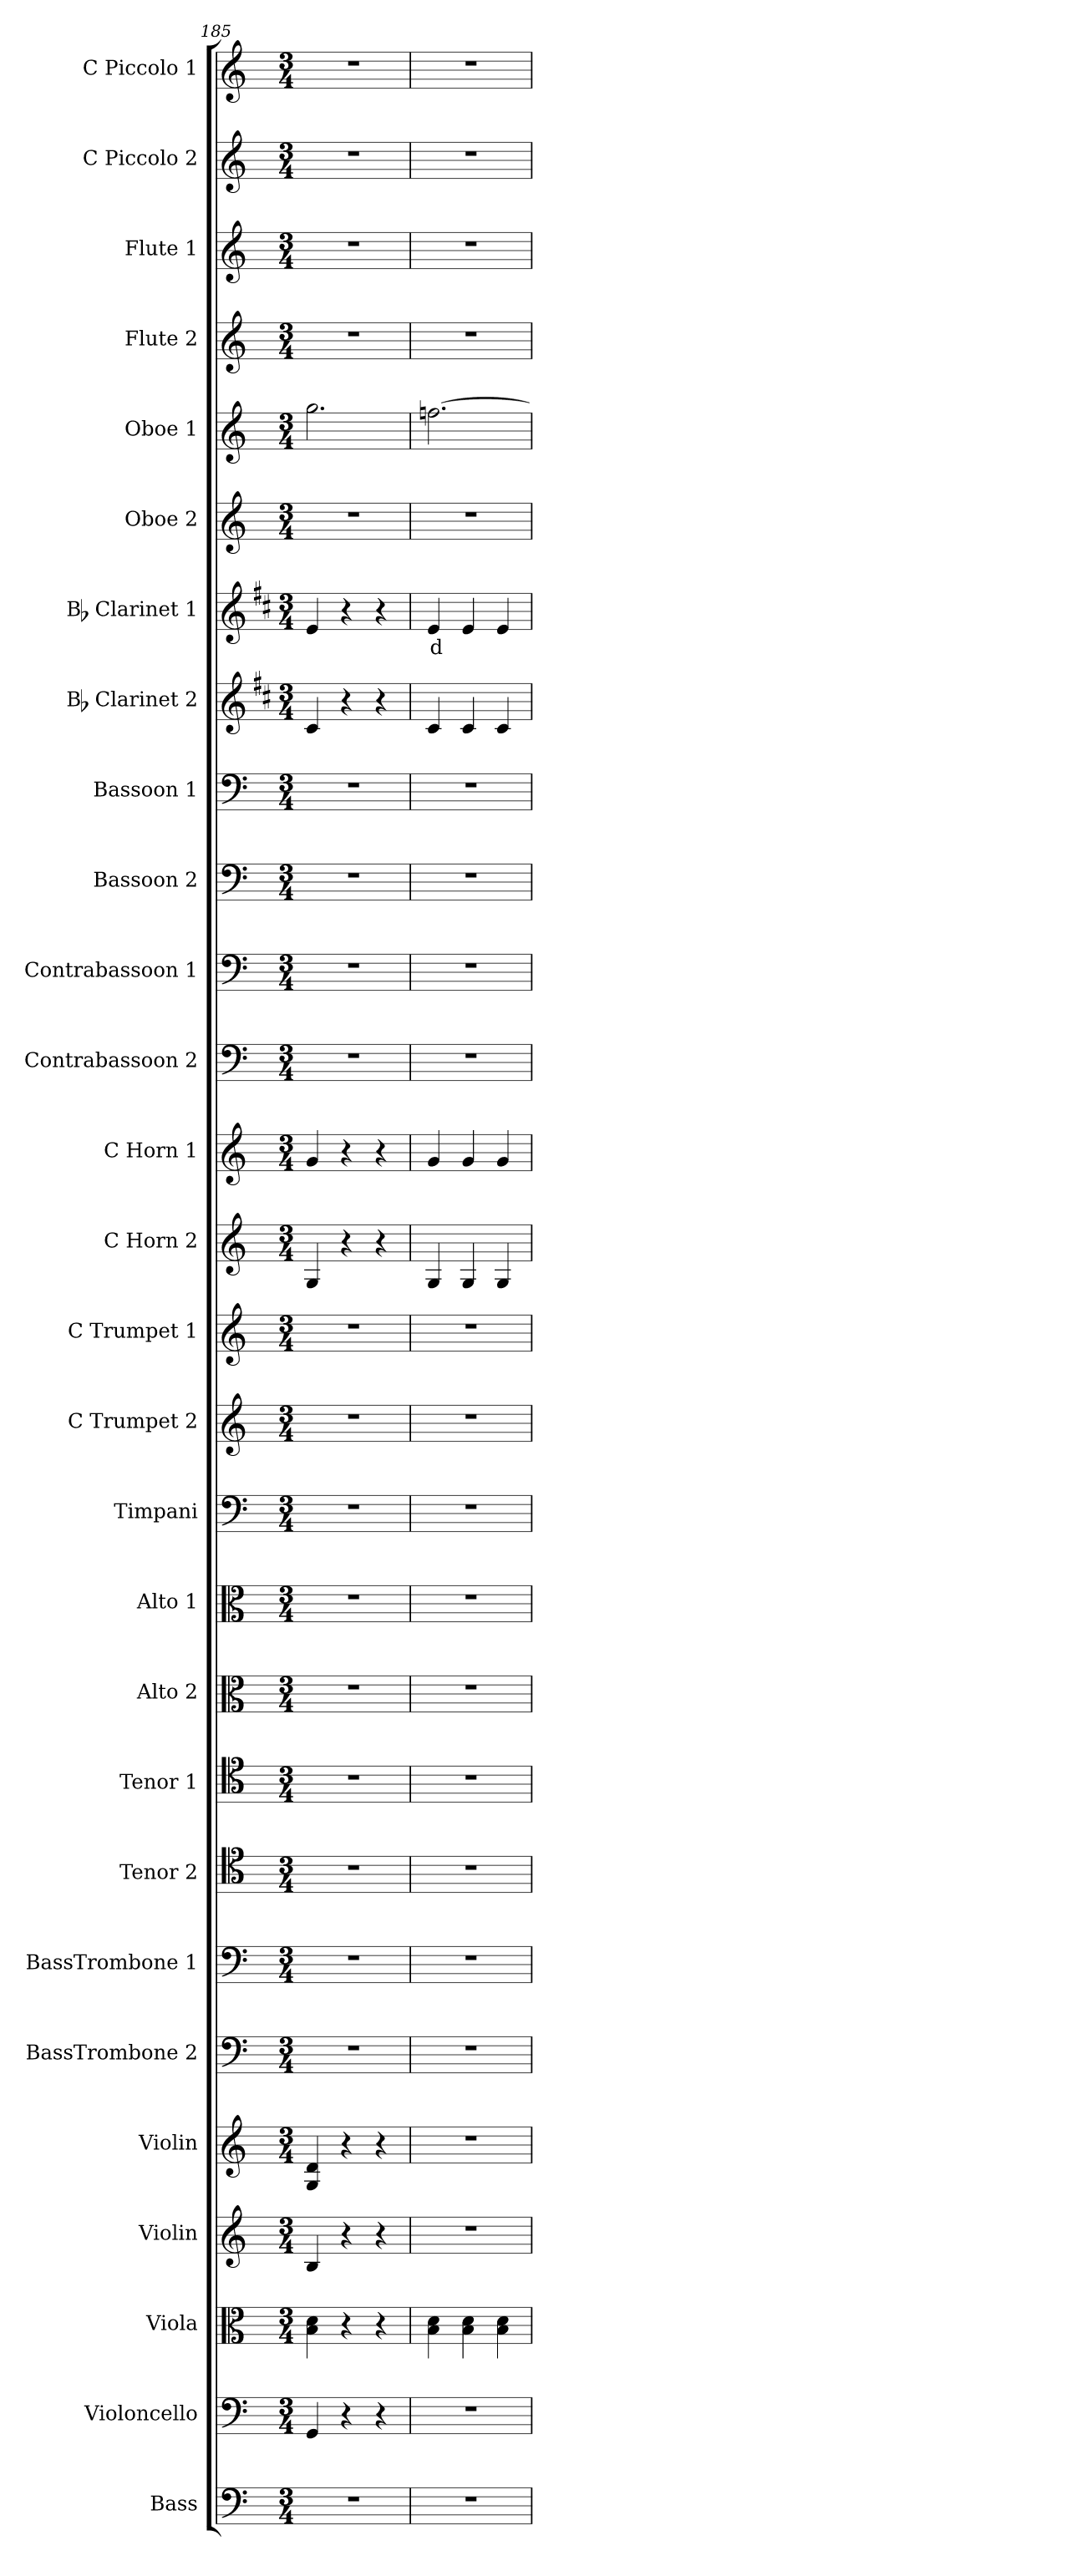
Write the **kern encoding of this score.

**kern	**kern	**kern	**kern	**kern	**kern	**kern	**kern	**kern	**kern	**kern	**kern	**kern	**kern	**kern	**kern	**kern	**kern	**kern	**kern	**kern	**kern	**text	**kern	**kern	**kern	**kern	**kern	**kern
*part28	*part27	*part26	*part25	*part24	*part23	*part22	*part21	*part20	*part19	*part18	*part17	*part16	*part15	*part14	*part13	*part12	*part11	*part10	*part9	*part8	*part7	*part7	*part6	*part5	*part4	*part3	*part2	*part1
*staff28	*staff27	*staff26	*staff25	*staff24	*staff23	*staff22	*staff21	*staff20	*staff19	*staff18	*staff17	*staff16	*staff15	*staff14	*staff13	*staff12	*staff11	*staff10	*staff9	*staff8	*staff7	*staff7	*staff6	*staff5	*staff4	*staff3	*staff2	*staff1
*I"Bass	*I"Violoncello	*I"Viola	*I"Violin	*I"Violin	*I"BassTrombone 2	*I"BassTrombone 1	*I"Tenor 2	*I"Tenor 1	*I"Alto 2	*I"Alto 1	*I"Timpani	*I"C Trumpet 2	*I"C Trumpet 1	*I"C Horn 2	*I"C Horn 1	*I"Contrabassoon 2	*I"Contrabassoon 1	*I"Bassoon 2	*I"Bassoon 1	*I"Bb Clarinet 2	*I"Bb Clarinet 1	*	*I"Oboe 2	*I"Oboe 1	*I"Flute 2	*I"Flute 1	*I"C Piccolo 2	*I"C Piccolo 1
*I'B	*I'Vc	*I'Vla	*I'Vln	*I'Vln	*I'BTrb 2	*I'BTrb 1	*I'T 2	*I'T 1	*I'A 2	*I'A 1	*I'Timp	*I'Tpt 2	*I'Tpt 1	*I'Hn 2	*I'Hn 1	*I'C Bsn 2	*I'C Bsn 1	*I'Bsn 2	*I'Bsn 1	*I'Cl 2	*I'Cl 1	*	*I'Ob 2	*I'Ob 1	*I'Fl 2	*I'Fl 1	*I'Picc 2	*I'Picc 1
*clefF4	*clefF4	*clefC3	*clefG2	*clefG2	*clefF4	*clefF4	*clefC4	*clefC4	*clefC3	*clefC3	*clefF4	*clefG2	*clefG2	*clefG2	*clefG2	*clefF4	*clefF4	*clefF4	*clefF4	*clefG2	*clefG2	*	*clefG2	*clefG2	*clefG2	*clefG2	*clefG2	*clefG2
*ITrd7c12	*	*	*	*	*	*	*	*	*	*	*	*	*	*ITrd7c12	*ITrd7c12	*ITrd7c12	*ITrd7c12	*	*	*ITrd1c2	*ITrd1c2	*	*	*	*	*	*ITrd-7c-12	*ITrd-7c-12
*k[]	*k[]	*k[]	*k[]	*k[]	*k[]	*k[]	*k[]	*k[]	*k[]	*k[]	*k[]	*k[]	*k[]	*k[]	*k[]	*k[]	*k[]	*k[]	*k[]	*k[]	*k[]	*	*k[]	*k[]	*k[]	*k[]	*k[]	*k[]
*M3/4	*M3/4	*M3/4	*M3/4	*M3/4	*M3/4	*M3/4	*M3/4	*M3/4	*M3/4	*M3/4	*M3/4	*M3/4	*M3/4	*M3/4	*M3/4	*M3/4	*M3/4	*M3/4	*M3/4	*M3/4	*M3/4	*	*M3/4	*M3/4	*M3/4	*M3/4	*M3/4	*M3/4
=185	=185	=185	=185	=185	=185	=185	=185	=185	=185	=185	=185	=185	=185	=185	=185	=185	=185	=185	=185	=185	=185	=185	=185	=185	=185	=185	=185	=185
2.r	4GG	4B\ 4d\	4B	4G/ 4d/	2.r	2.r	2.r	2.r	2.r	2.r	2.r	2.r	2.r	4GG/	4G/	2.r	2.r	2.r	2.r	4B/	4d/	.	2.r	2.gg	2.r	2.r	2.r	2.r
.	4r	4r	4r	4r	.	.	.	.	.	.	.	.	.	4r	4r	.	.	.	.	4r	4r	.	.	.	.	.	.	.
.	4r	4r	4r	4r	.	.	.	.	.	.	.	.	.	4r	4r	.	.	.	.	4r	4r	.	.	.	.	.	.	.
=186	=186	=186	=186	=186	=186	=186	=186	=186	=186	=186	=186	=186	=186	=186	=186	=186	=186	=186	=186	=186	=186	=186	=186	=186	=186	=186	=186	=186
!	!	!	!	!	!	!	!	!	!	!	!	!	!	!	!	!	!	!	!	!	!	!LO:LY:b	!	!	!	!	!	!
2.r	2.r	4B\ 4d\	2.r	2.r	2.r	2.r	2.r	2.r	2.r	2.r	2.r	2.r	2.r	4GG/	4G/	2.r	2.r	2.r	2.r	4B/	4d/	d	2.r	[2.ffn	2.r	2.r	2.r	2.r
.	.	4B\ 4d\	.	.	.	.	.	.	.	.	.	.	.	4GG/	4G/	.	.	.	.	4B/	4d/	.	.	.	.	.	.	.
.	.	4B\ 4d\	.	.	.	.	.	.	.	.	.	.	.	4GG/	4G/	.	.	.	.	4B/	4d/	.	.	.	.	.	.	.
=	=	=	=	=	=	=	=	=	=	=	=	=	=	=	=	=	=	=	=	=	=	=	=	=	=	=	=	=
*-	*-	*-	*-	*-	*-	*-	*-	*-	*-	*-	*-	*-	*-	*-	*-	*-	*-	*-	*-	*-	*-	*-	*-	*-	*-	*-	*-	*-
